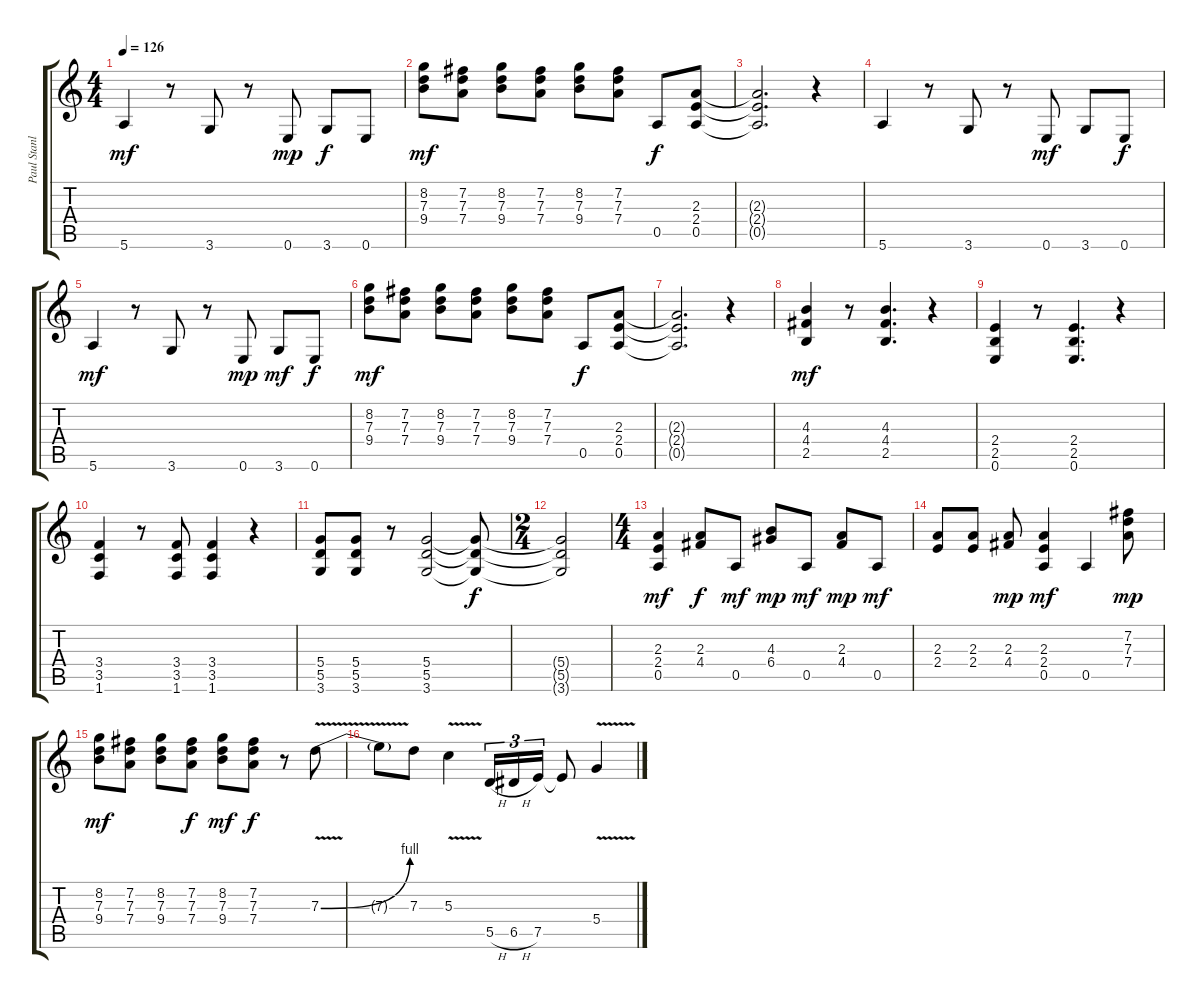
\track ("Paul Stanley" "Paul Stanl") {instrument distortionguitar}
\staff {score tabs}
\tuning (E4 B3 G3 D3 A2 E2) {hide}
\ts (4 4)
\tempo 126
\clef g2
\ks c
5.6.4{dy mf} r.8 3.6.8 r.8 0.6.8{dy mp} 3.6.8{dy f} 0.6.8 |
(8.2 7.3 9.4).8{dy mf} (7.2 7.3 7.4).8 (8.2 7.3 9.4).8 (7.2 7.3 7.4).8 (8.2 7.3 9.4).8 (7.2 7.3 7.4).8 0.5.8{dy f} (2.3 2.4 0.5).8 |
(2.3{t} 2.4{t} 0.5{t}).2{d} r.4 |
5.6.4 r.8 3.6.8 r.8 0.6.8{dy mf} 3.6.8 0.6.8{dy f} |
5.6.4{dy mf} r.8 3.6.8 r.8 0.6.8{dy mp} 3.6.8{dy mf} 0.6.8{dy f} |
(8.2 7.3 9.4).8{dy mf} (7.2 7.3 7.4).8 (8.2 7.3 9.4).8 (7.2 7.3 7.4).8 (8.2 7.3 9.4).8 (7.2 7.3 7.4).8 0.5.8{dy f} (2.3 2.4 0.5).8 |
(2.3{t} 2.4{t} 0.5{t}).2{d} r.4 |
(4.3 4.4 2.5).4{dy mf} r.8 (4.3 4.4 2.5).4{d} r.4 |
(2.4 2.5 0.6).4 r.8 (2.4 2.5 0.6).4{d} r.4 |
(3.4 3.5 1.6).4 r.8 (3.4 3.5 1.6).8 (3.4 3.5 1.6).4 r.4 |
(5.4 5.5 3.6).8 (5.4 5.5 3.6).8 r.8 (5.4 5.5 3.6).2 (5.4{t} 5.5{t} 3.6{t}).8{dy f} |
\ts (2 4)
(5.4{t} 5.5{t} 3.6{t}).2 |
\ts (4 4)
(2.3 2.4 0.5).4{dy mf} (2.3 4.4).8{dy f} 0.5.8{dy mf} (4.3 6.4).8{dy mp} 0.5.8{dy mf} (2.3 4.4).8{dy mp} 0.5.8{dy mf} |
(2.3 2.4).8 (2.3 2.4).8 (2.3 4.4).8{dy mp} (2.3 2.4 0.5).4{dy mf} 0.5.4 (7.2 7.3 7.4).8{dy mp} |
(8.2 7.3 9.4).8{dy mf} (7.2 7.3 7.4).8 (8.2 7.3 9.4).8 (7.2 7.3 7.4).8{dy f} (8.2 7.3 9.4).8{dy mf} (7.2 7.3 7.4).8{dy f} r.8 7.3{be (bend 0 0 60 4) v}.8 |
7.3{t}.8 7.3.8 5.3{v}.4 5.5{h}.16{tu (3 2)} 6.5{h}.16{tu (3 2)} 7.5.16{tu (3 2)} 7.5{t}.8 5.4{v}.4
